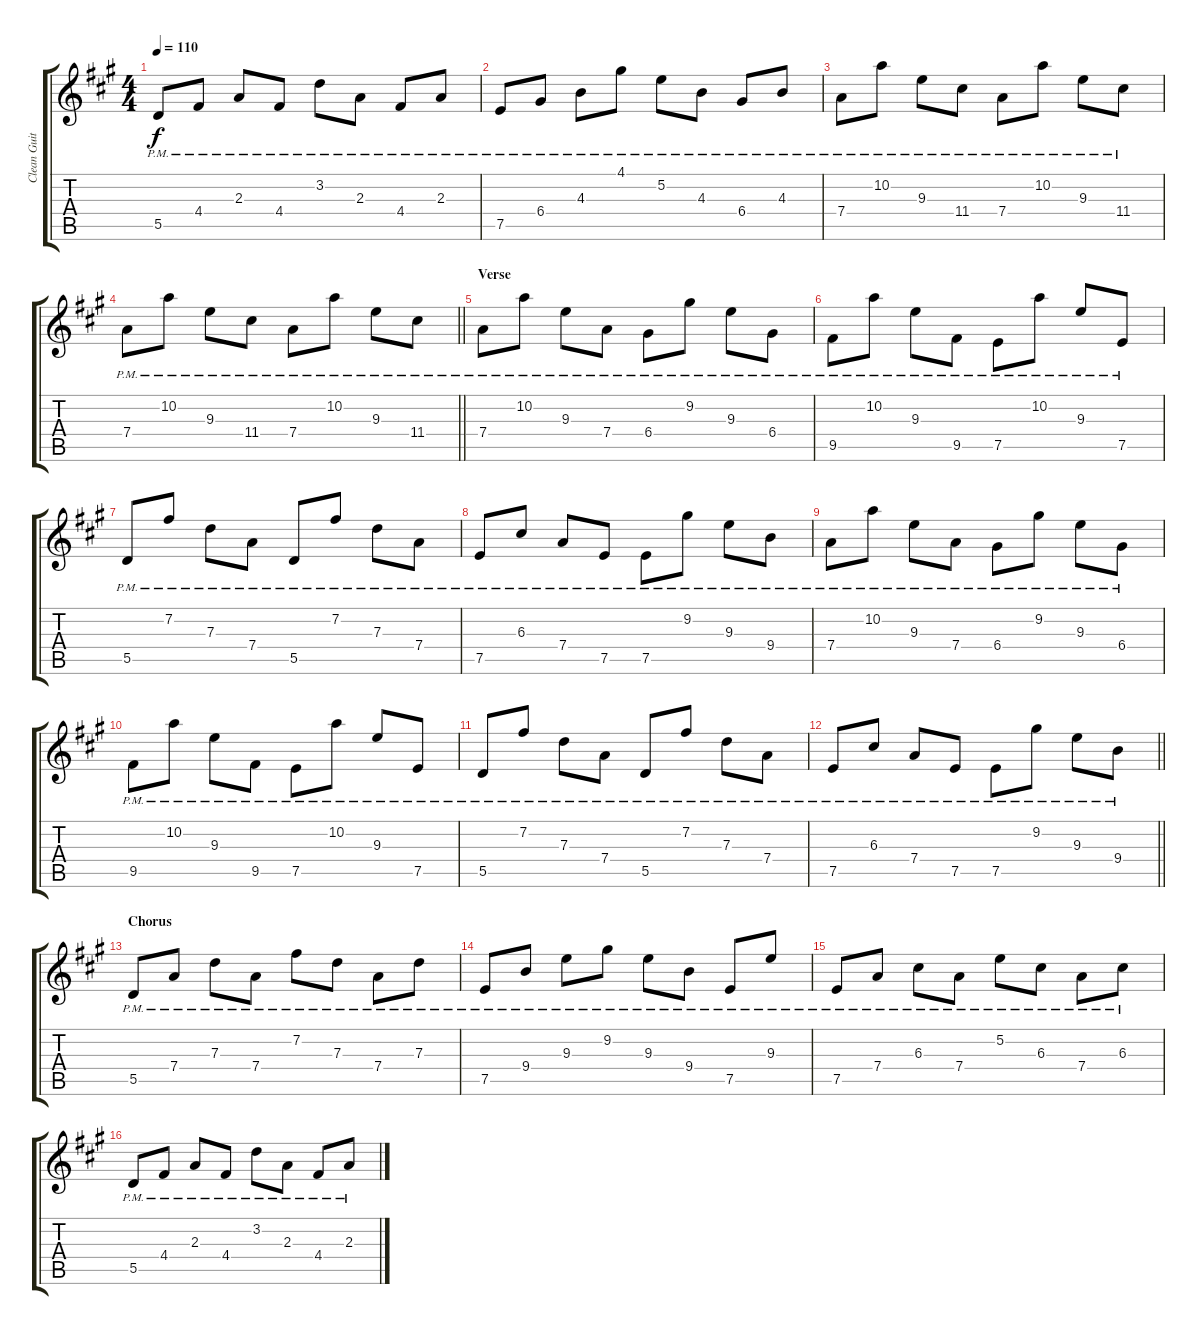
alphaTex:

\track ("Clean Guitar" "Clean Guit") {instrument electricguitarclean}
\staff {score tabs}
\tuning (E4 B3 G3 D3 A2 E2) {hide}
\ts (4 4)
\tempo 110
\clef g2
\ks a
5.5{pm}.8{dy f} 4.4{pm}.8 2.3{pm}.8 4.4{pm}.8 3.2{pm}.8 2.3{pm}.8 4.4{pm}.8 2.3{pm}.8 |
7.5{pm}.8 6.4{pm}.8 4.3{pm}.8 4.1{pm}.8 5.2{pm}.8 4.3{pm}.8 6.4{pm}.8 4.3{pm}.8 |
7.4{pm}.8 10.2{pm}.8 9.3{pm}.8 11.4{pm}.8 7.4{pm}.8 10.2{pm}.8 9.3{pm}.8 11.4{pm}.8 |
\barLineRight lightlight
7.4{pm}.8 10.2{pm}.8 9.3{pm}.8 11.4{pm}.8 7.4{pm}.8 10.2{pm}.8 9.3{pm}.8 11.4{pm}.8 |
\section ("" "Verse")
7.4{pm}.8 10.2{pm}.8 9.3{pm}.8 7.4{pm}.8 6.4{pm}.8 9.2{pm}.8 9.3{pm}.8 6.4{pm}.8 |
9.5{pm}.8 10.2{pm}.8 9.3{pm}.8 9.5{pm}.8 7.5{pm}.8 10.2{pm}.8 9.3{pm}.8 7.5{pm}.8 |
5.5{pm}.8 7.2{pm}.8 7.3{pm}.8 7.4{pm}.8 5.5{pm}.8 7.2{pm}.8 7.3{pm}.8 7.4{pm}.8 |
7.5{pm}.8 6.3{pm}.8 7.4{pm}.8 7.5{pm}.8 7.5{pm}.8 9.2{pm}.8 9.3{pm}.8 9.4{pm}.8 |
7.4{pm}.8 10.2{pm}.8 9.3{pm}.8 7.4{pm}.8 6.4{pm}.8 9.2{pm}.8 9.3{pm}.8 6.4{pm}.8 |
9.5{pm}.8 10.2{pm}.8 9.3{pm}.8 9.5{pm}.8 7.5{pm}.8 10.2{pm}.8 9.3{pm}.8 7.5{pm}.8 |
5.5{pm}.8 7.2{pm}.8 7.3{pm}.8 7.4{pm}.8 5.5{pm}.8 7.2{pm}.8 7.3{pm}.8 7.4{pm}.8 |
\barLineRight lightlight
7.5{pm}.8 6.3{pm}.8 7.4{pm}.8 7.5{pm}.8 7.5{pm}.8 9.2{pm}.8 9.3{pm}.8 9.4{pm}.8 |
\section ("" "Chorus")
5.5{pm}.8 7.4{pm}.8 7.3{pm}.8 7.4{pm}.8 7.2{pm}.8 7.3{pm}.8 7.4{pm}.8 7.3{pm}.8 |
7.5{pm}.8 9.4{pm}.8 9.3{pm}.8 9.2{pm}.8 9.3{pm}.8 9.4{pm}.8 7.5{pm}.8 9.3{pm}.8 |
7.5{pm}.8 7.4{pm}.8 6.3{pm}.8 7.4{pm}.8 5.2{pm}.8 6.3{pm}.8 7.4{pm}.8 6.3{pm}.8 |
5.5{pm}.8 4.4{pm}.8 2.3{pm}.8 4.4{pm}.8 3.2{pm}.8 2.3{pm}.8 4.4{pm}.8 2.3{pm}.8
